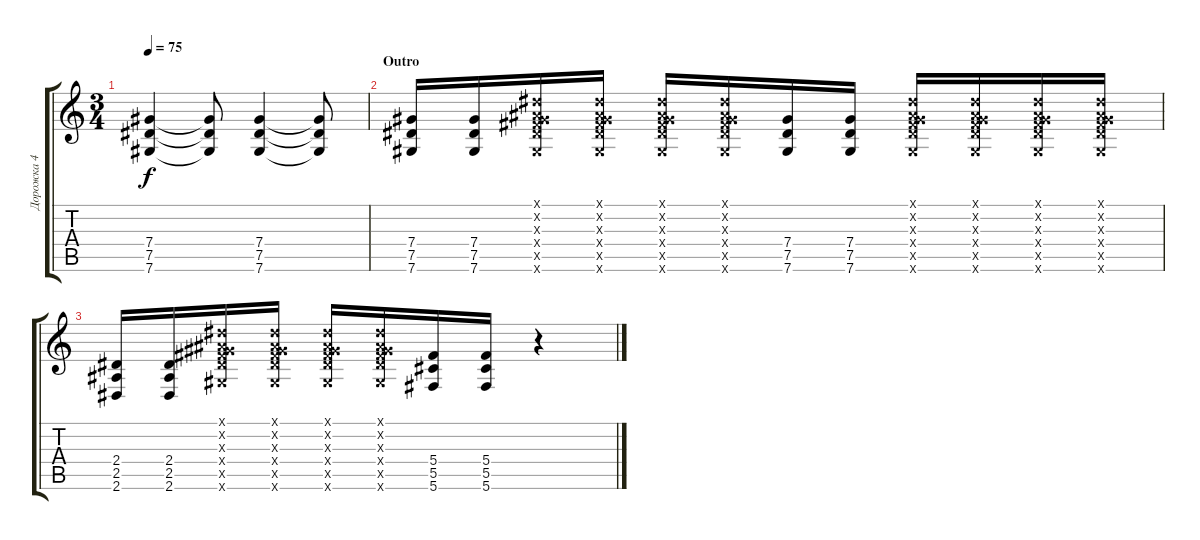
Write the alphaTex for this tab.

\track ("Дорожка 4" "Дорожка 4") {instrument overdrivenguitar}
\staff {score tabs}
\tuning (Eb4 Bb3 Gb3 Db3 Ab2 Db2) {hide}
\ts (3 4)
\tempo 75
\clef g2
\ks c
(7.4 7.5 7.6).4{dy f} (7.4{t} 7.5{t} 7.6{t}).8 (7.4 7.5 7.6).4 (7.4{t} 7.5{t} 7.6{t}).8 |
\section ("" "Outro")
(7.4 7.5 7.6).16 (7.4 7.5 7.6).16 (0.1{x} 0.2{x} 0.3{x} 7.4{x} 7.5{x} 7.6{x}).16 (0.1{x} 0.2{x} 0.3{x} 7.4{x} 7.5{x} 7.6{x}).16 (0.1{x} 0.2{x} 0.3{x} 7.4{x} 7.5{x} 7.6{x}).16 (0.1{x} 0.2{x} 0.3{x} 7.4{x} 7.5{x} 7.6{x}).16 (7.4 7.5 7.6).16 (7.4 7.5 7.6).16 (0.1{x} 0.2{x} 0.3{x} 7.4{x} 7.5{x} 7.6{x}).16 (0.1{x} 0.2{x} 0.3{x} 7.4{x} 7.5{x} 7.6{x}).16 (0.1{x} 0.2{x} 0.3{x} 7.4{x} 7.5{x} 7.6{x}).16 (0.1{x} 0.2{x} 0.3{x} 7.4{x} 7.5{x} 7.6{x}).16 |
(2.4 2.5 2.6).16 (2.4 2.5 2.6).16 (0.1{x} 0.2{x} 0.3{x} 7.4{x} 7.5{x} 7.6{x}).16 (0.1{x} 0.2{x} 0.3{x} 7.4{x} 7.5{x} 7.6{x}).16 (0.1{x} 0.2{x} 0.3{x} 7.4{x} 7.5{x} 7.6{x}).16 (0.1{x} 0.2{x} 0.3{x} 7.4{x} 7.5{x} 7.6{x}).16 (5.4 5.5 5.6).16 (5.4 5.5 5.6).16 r.4
